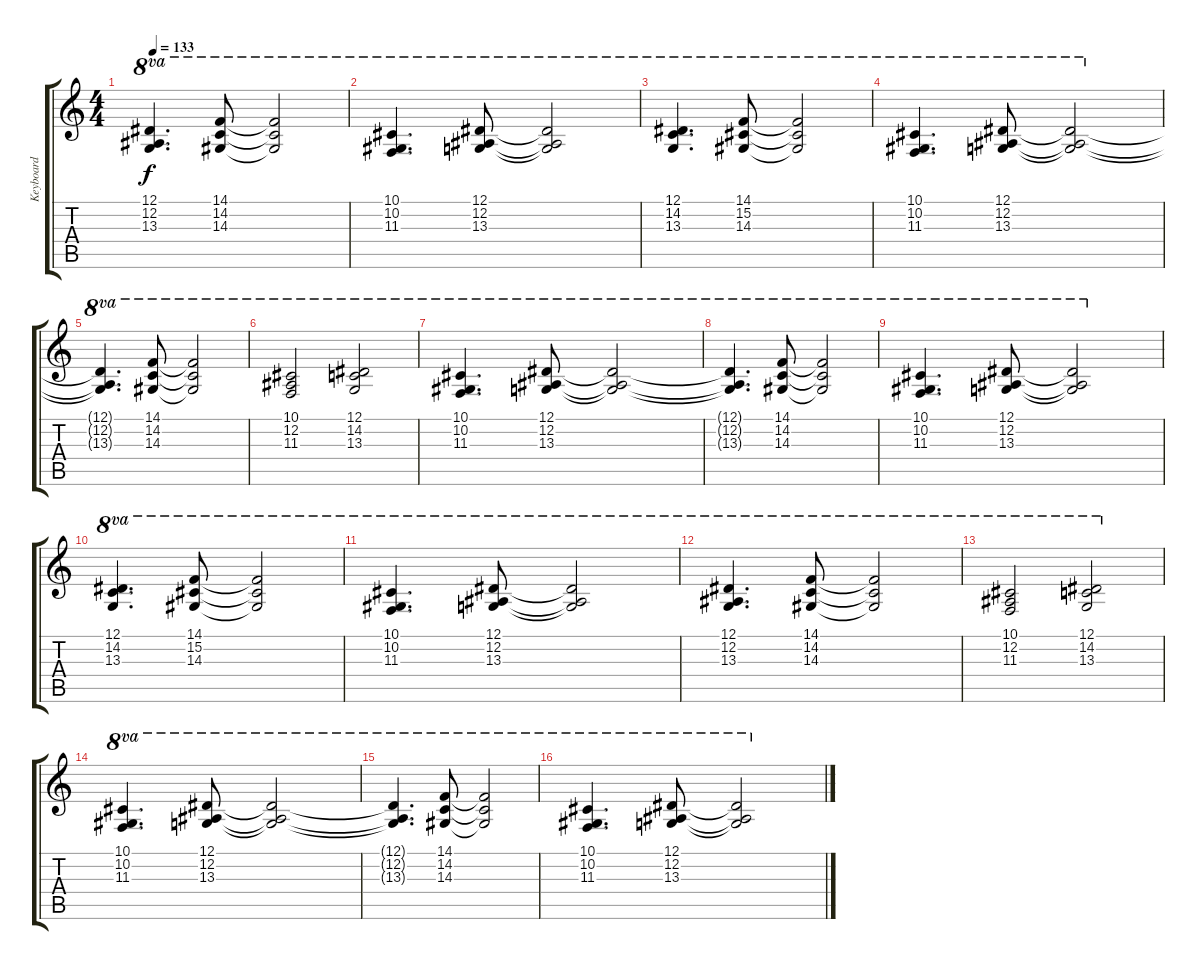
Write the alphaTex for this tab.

\track ("Keyboard" "Keyboard") {instrument stringensemble1}
\staff {score tabs}
\tuning (Eb4 Bb3 Gb3 Db3 Ab2 Eb2) {hide}
\ts (4 4)
\tempo 133
\clef g2
\ks c
(12.1{t} 12.2{t} 13.3{t}).4{d ot 8va dy f} (14.1 14.2 14.3).8{ot 8va} (14.1{t} 14.2{t} 14.3{t}).2{ot 8va} |
(10.1 10.2 11.3).4{d ot 8va} (12.1 12.2 13.3).8{ot 8va} (12.1{t} 12.2{t} 13.3{t}).2{ot 8va} |
(12.1 14.2 13.3).4{d ot 8va} (14.1 15.2 14.3).8{ot 8va} (14.1{t} 15.2{t} 14.3{t}).2{ot 8va} |
(10.1 10.2 11.3).4{d ot 8va} (12.1 12.2 13.3).8{ot 8va} (12.1{t} 12.2{t} 13.3{t}).2{ot 8va} |
(12.1{t} 12.2{t} 13.3{t}).4{d ot 8va} (14.1 14.2 14.3).8{ot 8va} (14.1{t} 14.2{t} 14.3{t}).2{ot 8va} |
(10.1 12.2 11.3).2{ot 8va} (12.1 14.2 13.3).2{ot 8va} |
(10.1 10.2 11.3).4{d ot 8va} (12.1 12.2 13.3).8{ot 8va} (12.1{t} 12.2{t} 13.3{t}).2{ot 8va} |
(12.1{t} 12.2{t} 13.3{t}).4{d ot 8va} (14.1 14.2 14.3).8{ot 8va} (14.1{t} 14.2{t} 14.3{t}).2{ot 8va} |
(10.1 10.2 11.3).4{d ot 8va} (12.1 12.2 13.3).8{ot 8va} (12.1{t} 12.2{t} 13.3{t}).2{ot 8va} |
(12.1 14.2 13.3).4{d ot 8va} (14.1 15.2 14.3).8{ot 8va} (14.1{t} 15.2{t} 14.3{t}).2{ot 8va} |
(10.1 10.2 11.3).4{d ot 8va} (12.1 12.2 13.3).8{ot 8va} (12.1{t} 12.2{t} 13.3{t}).2{ot 8va} |
(12.1 12.2 13.3).4{d ot 8va} (14.1 14.2 14.3).8{ot 8va} (14.1{t} 14.2{t} 14.3{t}).2{ot 8va} |
(10.1 12.2 11.3).2{ot 8va} (12.1 14.2 13.3).2{ot 8va} |
(10.1 10.2 11.3).4{d ot 8va} (12.1 12.2 13.3).8{ot 8va} (12.1{t} 12.2{t} 13.3{t}).2{ot 8va} |
(12.1{t} 12.2{t} 13.3{t}).4{d ot 8va} (14.1 14.2 14.3).8{ot 8va} (14.1{t} 14.2{t} 14.3{t}).2{ot 8va} |
(10.1 10.2 11.3).4{d ot 8va} (12.1 12.2 13.3).8{ot 8va} (12.1{t} 12.2{t} 13.3{t}).2{ot 8va}
